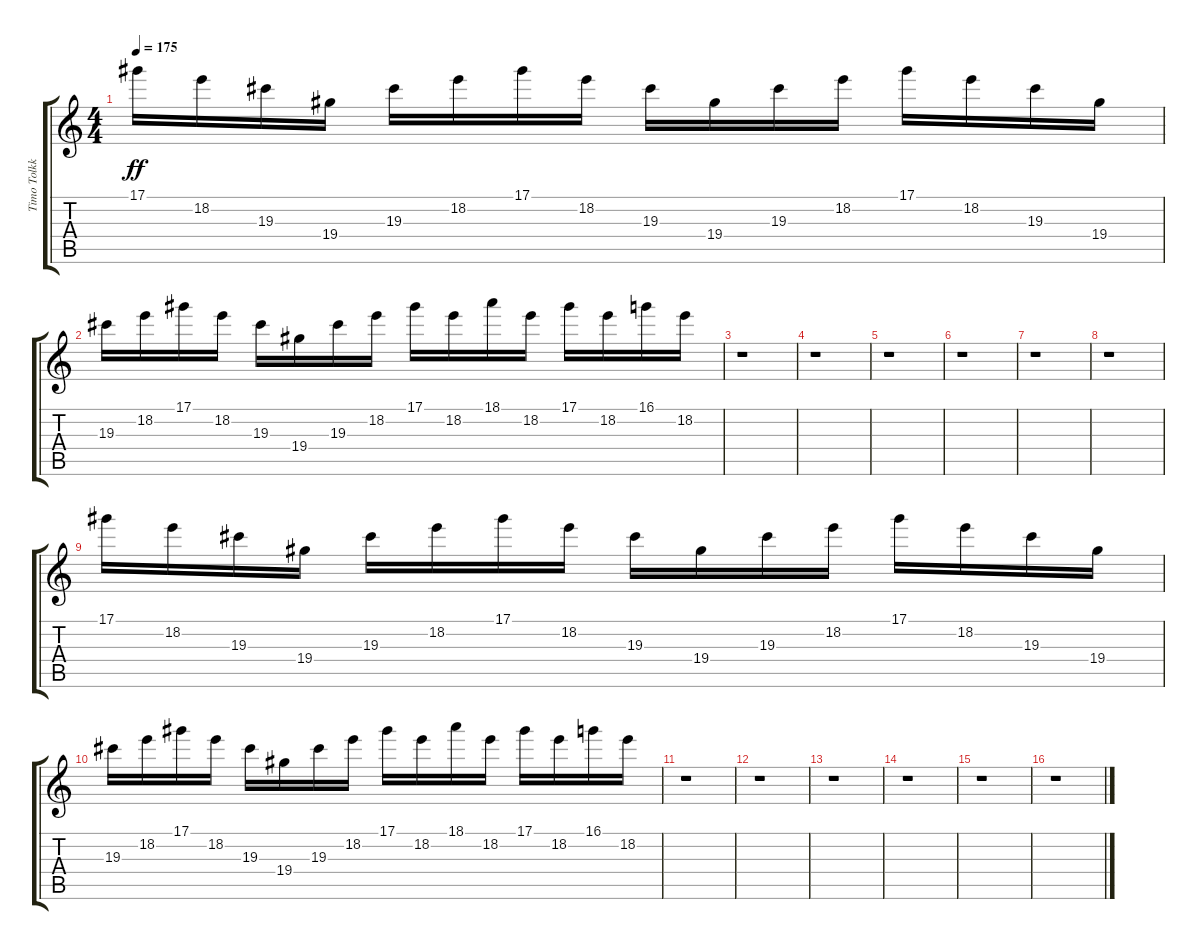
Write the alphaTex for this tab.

\track ("Timo Tolkki" "Timo Tolkk") {instrument distortionguitar}
\staff {score tabs}
\tuning (Eb4 Bb3 Gb3 Db3 Ab2 Eb2) {hide}
\ts (4 4)
\tempo 175
\clef g2
\ks c
17.1.16{dy ff} 18.2.16 19.3.16 19.4.16 19.3.16 18.2.16 17.1.16 18.2.16 19.3.16 19.4.16 19.3.16 18.2.16 17.1.16 18.2.16 19.3.16 19.4.16 |
19.3.16 18.2.16 17.1.16 18.2.16 19.3.16 19.4.16 19.3.16 18.2.16 17.1.16 18.2.16 18.1.16 18.2.16 17.1.16 18.2.16 16.1.16 18.2.16 |
r.1 |
r.1 |
r.1 |
r.1 |
r.1 |
r.1 |
17.1.16 18.2.16 19.3.16 19.4.16 19.3.16 18.2.16 17.1.16 18.2.16 19.3.16 19.4.16 19.3.16 18.2.16 17.1.16 18.2.16 19.3.16 19.4.16 |
19.3.16 18.2.16 17.1.16 18.2.16 19.3.16 19.4.16 19.3.16 18.2.16 17.1.16 18.2.16 18.1.16 18.2.16 17.1.16 18.2.16 16.1.16 18.2.16 |
r.1 |
r.1 |
r.1 |
r.1 |
r.1 |
r.1
